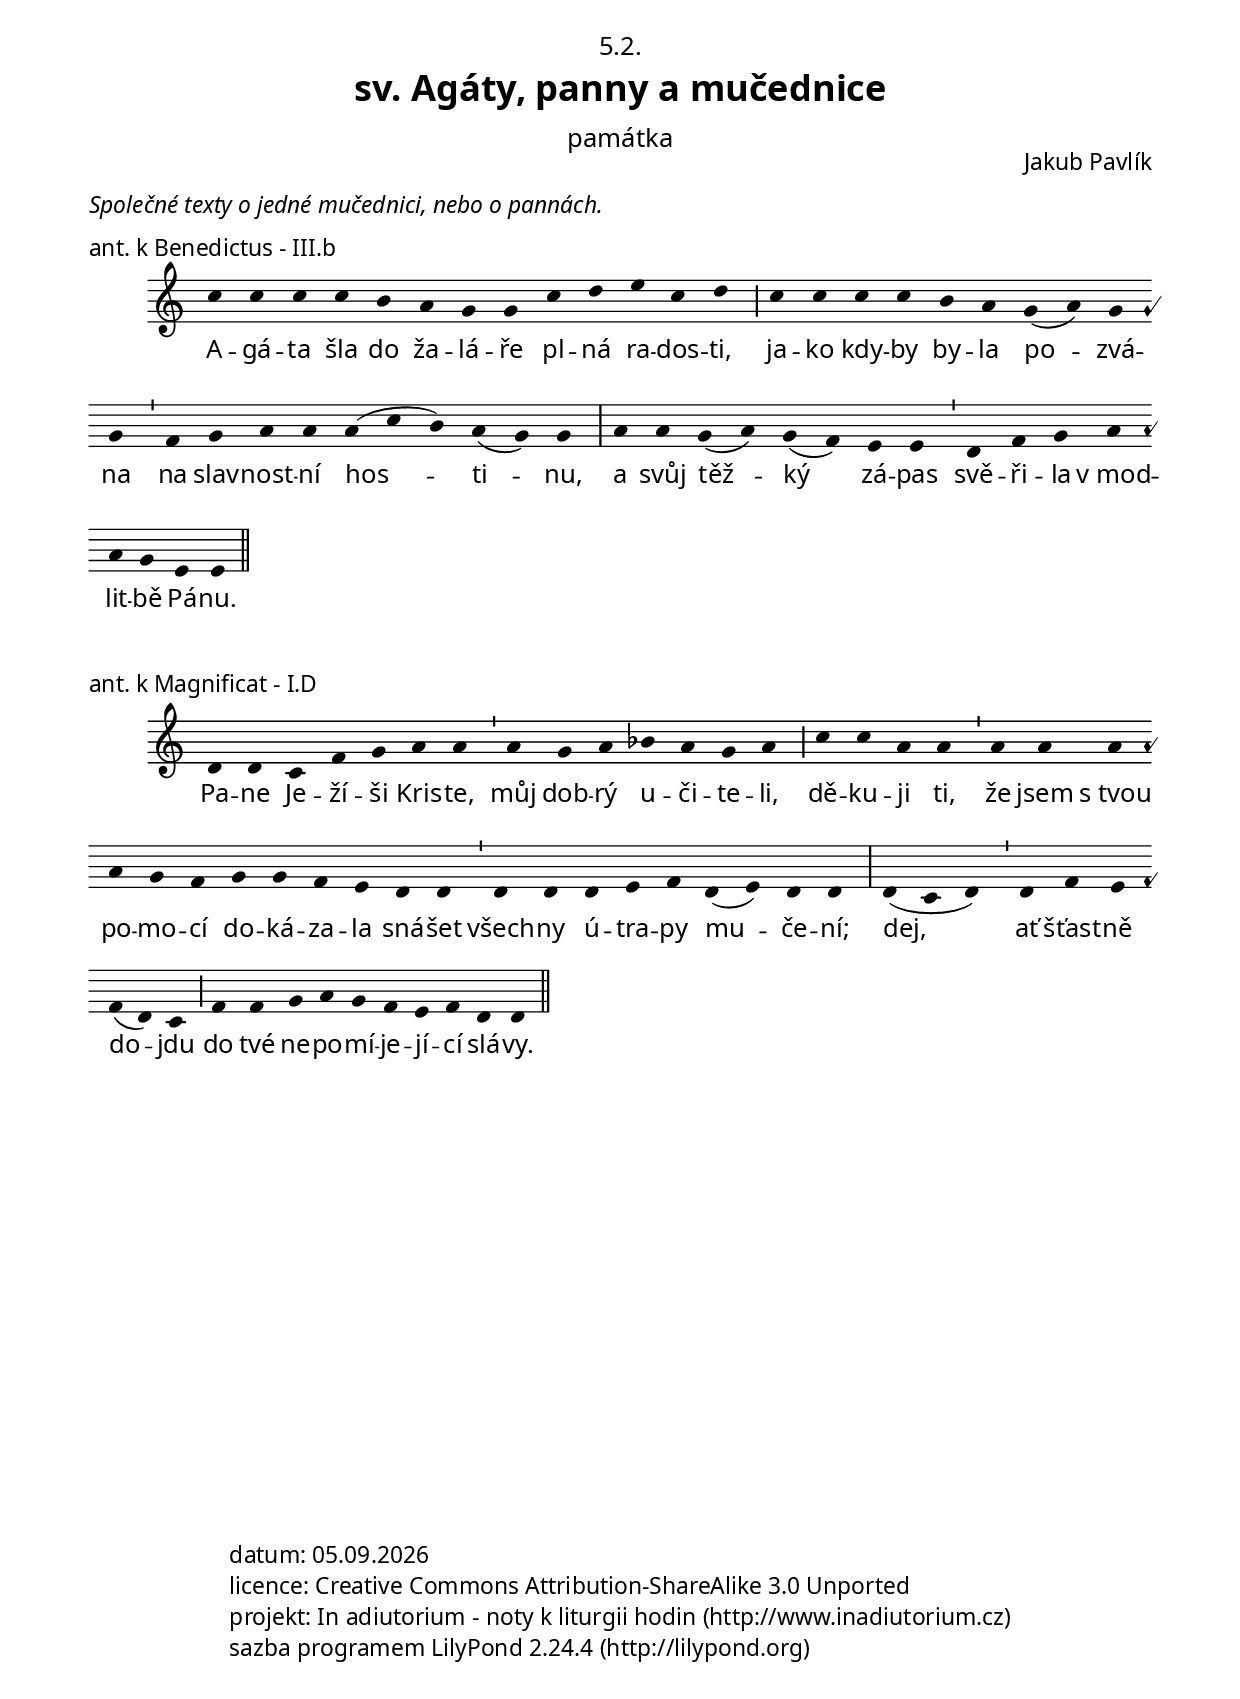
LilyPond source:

\version "2.19.16"

\include "../spolecne.ly"

\header {
  title = \markup\titleSvatek
            "sv. Agáty, panny a mučednice"
            památka
            5.2.
  composer = "Jakub Pavlík"
}

\markup\communia #'(#:mucednice #:panna)

\score {
  \relative c'' {
    \choralniRezim
    c4 c c c b a g g c d e c d \barMaior
    c c c c b a g( a) g g \barMin
    f g a a a( c b) a( g) g \barMax
    a a g( a) g( f) e e \barMin
    d f g a a g e e \barFinalis
  }
  \addlyrics {
    A -- gá -- ta šla do ža -- lá -- ře pl -- ná ra -- dos -- ti,
    ja -- ko kdy -- by by -- la po -- zvá -- na
    na slav -- nost -- ní hos -- ti -- nu,
    a svůj těž -- ký zá -- pas
    svě -- ři -- la v_mod -- lit -- bě Pá -- nu.
  }
  \header {
    quid = "ant. k Benedictus"
    modus = "III"
    differentia = "b"
    psalmus = ""
    id = "aben"
    piece = \markup {\sestavTitulekBezZalmu}
  }
}

\score {
  \relative c' {
    \choralniRezim
    d4 d c f g a a \barMin
    a g a bes a g a \barMaior
    c c a a \barMin
    a a a a g f g g f e d d \barMin
    d d d e f d( e) d d \barMax

    d( c d) \barMin d f e f( d) c \barMaior
    f f g a g f e f d d \barFinalis
  }
  \addlyrics {
    Pa -- ne Je -- ží -- ši Kris -- te,
    můj dob -- rý u -- či -- te -- li,
    dě -- ku -- ji ti,
    že jsem s_tvou po -- mo -- cí do -- ká -- za -- la sná -- šet
    všech -- ny ú -- tra -- py mu -- če -- ní;

    dej, ať šťast -- ně do -- jdu
    do tvé ne -- po -- mí -- je -- jí -- cí slá -- vy.
  }
  \header {
    quid = "ant. k Magnificat"
    modus = "I"
    differentia = "D"
    psalmus = ""
    id = "amag"
    piece = \markup {\sestavTitulekBezZalmu}
  }
}